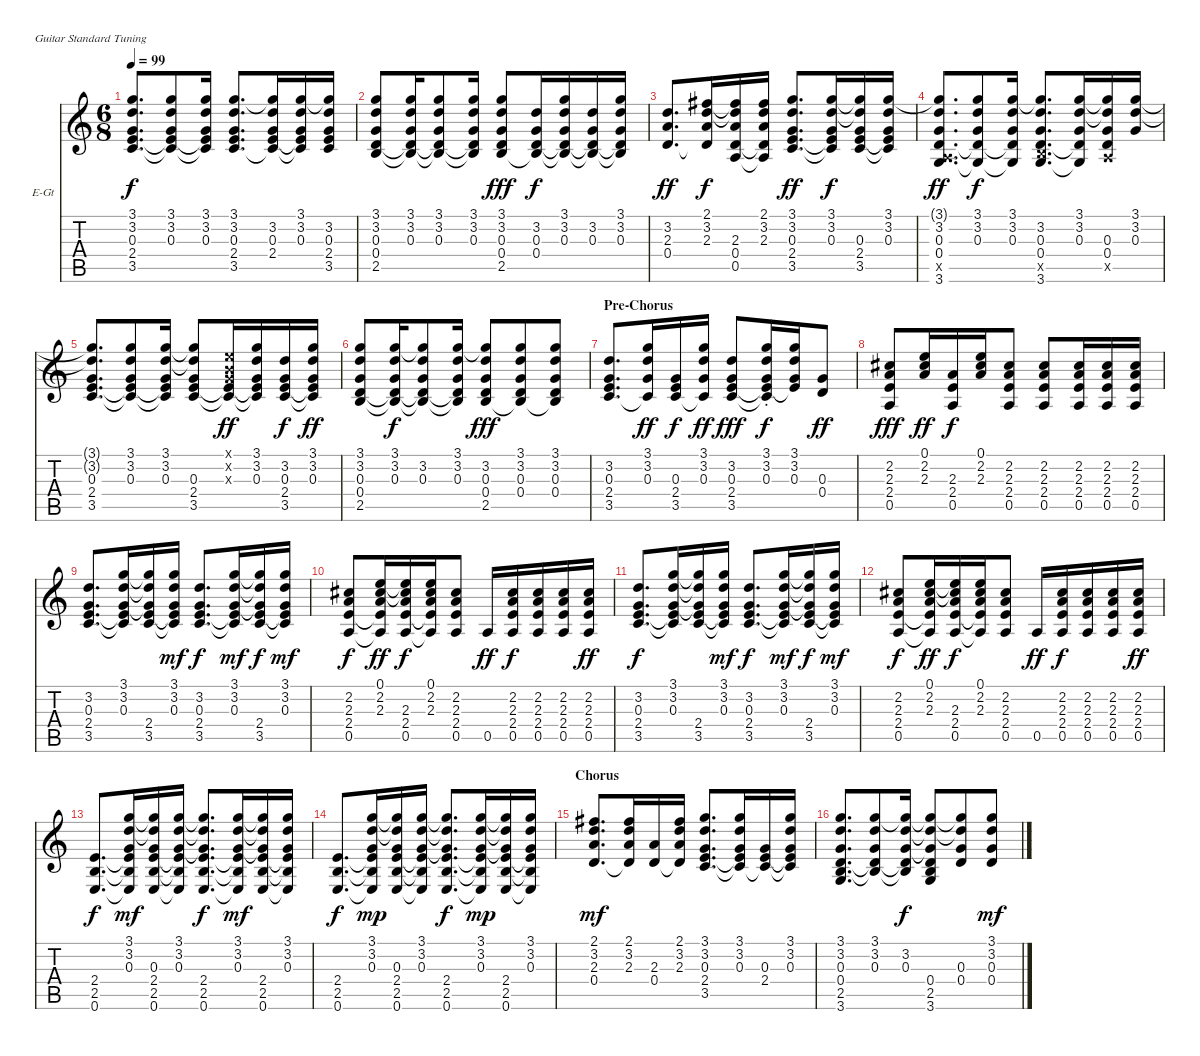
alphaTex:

\defaultSystemsLayout 4
\bracketExtendMode nobrackets
\firstSystemTrackNameOrientation horizontal
\otherSystemsTrackNameOrientation horizontal
\track ("Stone Gossard (Clean)" "E-Gt") {instrument electricguitarclean}
\staff {score tabs}
\tuning (E4 B3 G3 D3 A2 E2)
\ts (6 8)
\tempo 99
\clef g2
\ks c
(3.1 3.2 0.3 2.4 3.5).8{d dy f} (3.1 3.2 0.3 2.4{t} 3.5{t}).8 (3.1 3.2 0.3 2.4{t} 3.5{t}).16 (3.1 3.2 0.3 2.4 3.5).8{d} (3.1{t} 3.2 0.3 2.4 3.5{t}).16 (3.1 3.2 0.3 2.4{t} 3.5{t}).16 (3.1{t} 3.2 0.3 2.4 3.5).16 |
(3.1 3.2 0.3 0.4 2.5).8 (3.1 3.2 0.3 0.4{t} 2.5{t}).16 (3.1 3.2 0.3 0.4{t} 2.5{t}).8 (3.1 3.2 0.3 0.4{t} 2.5{t}).16 (3.1 3.2 0.3 0.4 2.5).8{dy fff} (3.2 0.3 0.4 2.5{t}).16{dy f} (3.1 3.2 0.3 0.4{t} 2.5{t}).16 (3.2 0.3 0.4{t} 2.5{t}).16 (3.1 3.2 0.3 0.4{t} 2.5{t}).16 |
(3.2 2.3 0.4).8{d dy ff} (2.1 3.2 2.3 0.4{t}).16{dy f} (2.1{t} 3.2{t} 2.3 0.4 0.5).16 (2.1 3.2 2.3 0.4{t} 0.5{t}).16 (3.1 3.2 0.3 2.4 3.5).8{d dy ff} (3.1 3.2 0.3 2.4{t} 3.5{t}).16{dy f} (3.1{t} 3.2{t} 0.3 2.4 3.5).16 (3.1 3.2 0.3 2.4{t} 3.5{t}).16 |
(3.1{t} 3.2 0.3 0.4 0.5{x} 3.6).8{d dy ff} (3.1 3.2 0.3 0.4{t} 3.6{t}).8{dy f} (3.1 3.2 0.3 0.4{t} 3.6{t}).16 (3.1{t} 3.2 0.3 0.4 2.5{x} 3.6).8{d} (3.1 3.2 0.3 0.4{t} 3.6{t}).16 (3.1{t} 3.2{t} 0.3 0.4 0.5{x}).16 (3.1 3.2 0.3).16 |
(3.1{t} 3.2{t} 0.3 2.4 3.5).8{d} (3.1 3.2 0.3 2.4{t} 3.5{t}).8 (3.1 3.2 0.3 2.4{t} 3.5{t}).16 (3.1{t} 3.2{t} 0.3 2.4 3.5).8 (0.1{x} 0.2{x} 0.3{x} 2.4{t} 3.5{t}).16{dy ff} (3.1 3.2 0.3 2.4{t} 3.5{t}).16 (3.2 0.3 2.4 3.5).16{dy f} (3.1 3.2 0.3 2.4{t} 3.5{t}).16{dy ff} |
(3.1 3.2 0.3 0.4 2.5).8 (3.1 3.2 0.3 0.4{t} 2.5{t}).16{dy f} (3.1{t} 3.2 0.3 0.4{t} 2.5{t}).8 (3.1 3.2 0.3 0.4{t} 2.5{t}).16 (3.1{t} 3.2 0.3 0.4 2.5).8{dy fff} (3.1 3.2 0.3 0.4 2.5{t}).8 (3.1 3.2 0.3 0.4 2.5{t}).8 |
\section ("" "Pre-Chorus")
(3.2 0.3 2.4 3.5).8{d} (3.1 3.2 0.3 3.5{t}).16{dy ff} (0.3 2.4 3.5).16{dy f} (3.1 3.2 0.3 3.5{t}).16{dy ff} (3.2 0.3 2.4 3.5).8{dy fff} (3.1 3.2{st} 0.3{st} 2.4{t} 3.5{t}).16{dy f} (3.1 3.2 0.3 2.4{t}).16 (0.3 0.4).8{dy ff} |
(2.2 2.3 2.4 0.5).8{dy fff} (0.1 2.2 2.3).16{dy ff} (2.3 2.4 0.5).16{dy f} (0.1 2.2 2.3).16 (2.2 2.3 2.4 0.5).8 (2.2 2.3 2.4 0.5).8 (2.2 2.3 2.4 0.5).16 (2.2 2.3 2.4 0.5).16 (2.2 2.3 2.4 0.5).16 |
(3.2 0.3 2.4 3.5).8{d} (3.1 3.2 0.3 2.4{t} 3.5{t}).16 (3.1{t} 3.2{t} 0.3{t} 2.4 3.5).16 (3.1 3.2 0.3 2.4{t} 3.5{t}).16{dy mf} (3.2 0.3 2.4 3.5).8{d dy f} (3.1 3.2 0.3 2.4{t} 3.5{t}).16{dy mf} (3.1{t} 3.2{t} 0.3{t} 2.4 3.5).16{dy f} (3.1 3.2 0.3 2.4{t} 3.5{t}).16{dy mf} |
(2.2 2.3 2.4 0.5).8{dy f} (0.1 2.2 2.3 2.4{t} 0.5{t}).16{dy ff} (0.1{t} 2.2{t} 2.3 2.4 0.5).16{dy f} (0.1 2.2 2.3 2.4{t} 0.5{t}).16 (2.2 2.3 2.4 0.5).8 0.5.16{dy ff} (2.2 2.3 2.4 0.5).16{dy f} (2.2 2.3 2.4 0.5).16 (2.2 2.3 2.4 0.5).16 (2.2 2.3 2.4 0.5).16{dy ff} |
(3.2 0.3 2.4 3.5).8{d dy f} (3.1 3.2 0.3 2.4{t} 3.5{t}).16 (3.1{t} 3.2{t} 0.3{t} 2.4 3.5).16 (3.1 3.2 0.3 2.4{t} 3.5{t}).16{dy mf} (3.2 0.3 2.4 3.5).8{d dy f} (3.1 3.2 0.3 2.4{t} 3.5{t}).16{dy mf} (3.1{t} 3.2{t} 0.3{t} 2.4 3.5).16{dy f} (3.1 3.2 0.3 2.4{t} 3.5{t}).16{dy mf} |
(2.2 2.3 2.4 0.5).8{dy f} (0.1 2.2 2.3 2.4{t} 0.5{t}).16{dy ff} (0.1{t} 2.2{t} 2.3 2.4 0.5).16{dy f} (0.1 2.2 2.3 2.4{t} 0.5{t}).16 (2.2 2.3 2.4 0.5).8 0.5.16{dy ff} (2.2 2.3 2.4 0.5).16{dy f} (2.2 2.3 2.4 0.5).16 (2.2 2.3 2.4 0.5).16 (2.2 2.3 2.4 0.5).16{dy ff} |
(2.4 2.5 0.6).8{d dy f} (3.1 3.2 0.3 2.4{t} 2.5{t} 0.6{t}).16{dy mf} (3.1{t} 3.2{t} 0.3 2.4 2.5 0.6).16 (3.1 3.2 0.3 2.4{t} 2.5{t} 0.6{t}).16 (3.1{t} 3.2{t} 0.3{t} 2.4 2.5 0.6).8{d dy f} (3.1 3.2 0.3 2.4{t} 2.5{t} 0.6{t}).16{dy mf} (3.1{t} 3.2{t} 0.3{t} 2.4 2.5 0.6).16 (3.1 3.2 0.3 2.4{t} 2.5{t} 0.6{t}).16 |
(2.4 2.5 0.6).8{d dy f} (3.1 3.2 0.3 2.4{t} 2.5{t} 0.6{t}).16{dy mp} (3.1{t} 3.2{t} 0.3 2.4 2.5 0.6).16 (3.1 3.2 0.3 2.4{t} 2.5{t} 0.6{t}).16 (3.1{t} 3.2{t} 0.3{t} 2.4 2.5 0.6).8{d dy f} (3.1 3.2 0.3 2.4{t} 2.5{t} 0.6{t}).16{dy mp} (3.1{t} 3.2{t} 0.3{t} 2.4 2.5 0.6).16 (3.1 3.2 0.3 2.4{t} 2.5{t} 0.6{t}).16 |
\section ("" "Chorus")
(2.1 3.2 2.3 0.4).8{d dy mf} (2.1 3.2 2.3 0.4{t}).16 (2.3 0.4).16 (2.1 3.2 2.3 0.4{t}).16 (3.1 3.2 0.3 2.4 3.5).8{d} (3.1 3.2 0.3 2.4{t} 3.5{t}).16 (0.3 2.4 3.5{t}).16 (3.1 3.2 0.3 2.4{t} 3.5{t}).16 |
(3.1 3.2 0.3 0.4 2.5 3.6).8{d} (3.1 3.2 0.3 0.4{t} 2.5{t}).8 (3.1{t} 3.2 0.3 0.4{t} 2.5{t}).16{dy f} (3.1{t} 3.2{t} 0.3{t} 0.4 2.5 3.6).8 (3.1{t} 3.2{t} 0.3 0.4).8 (3.1 3.2 0.3 0.4).8{dy mf}
